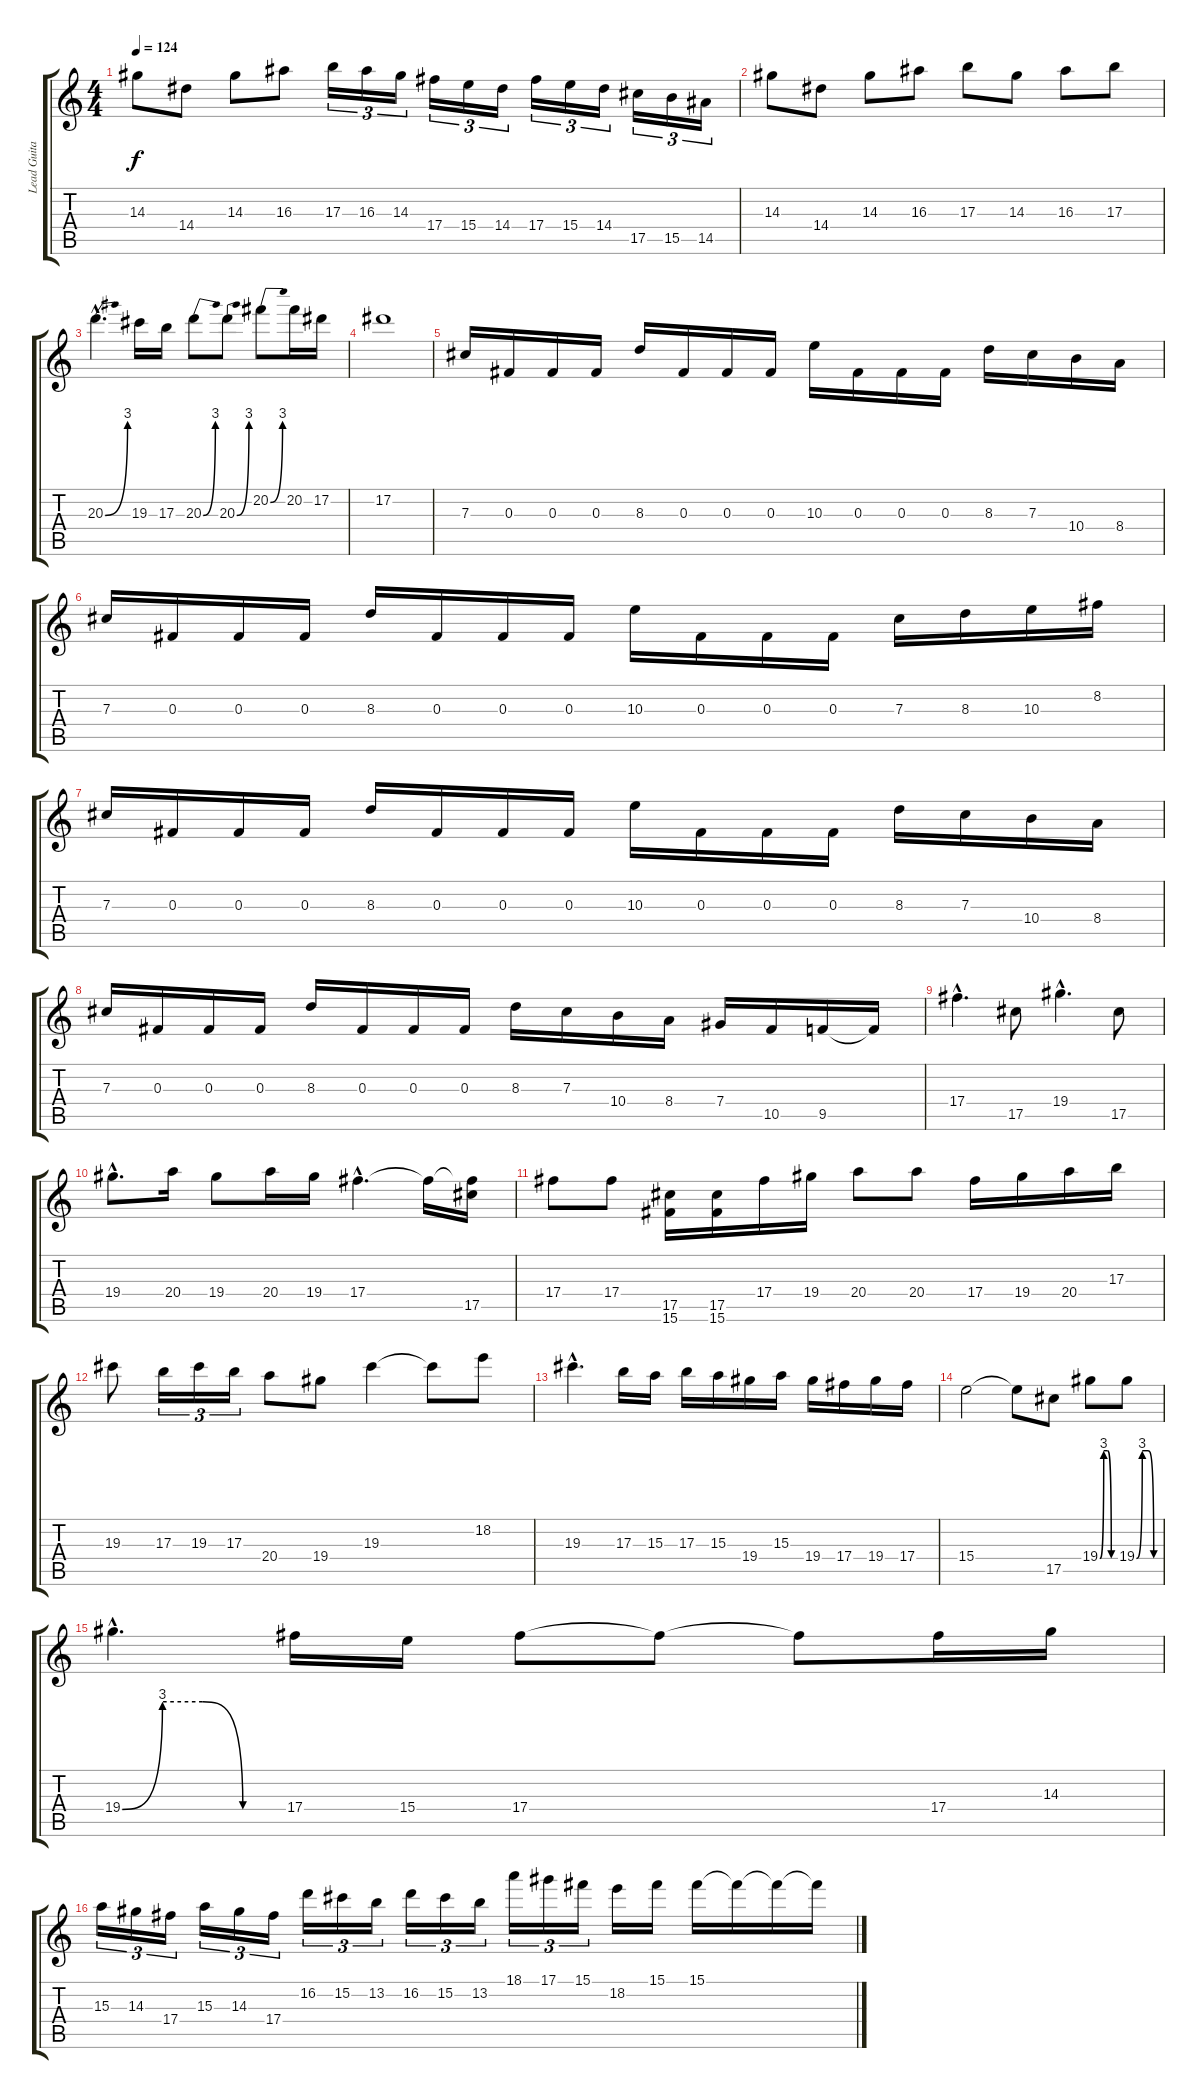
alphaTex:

\track ("Lead Guitar" "Lead Guita") {instrument distortionguitar}
\staff {score tabs}
\tuning (Eb4 Bb3 Gb3 Db3 Ab2 Eb2) {hide}
\ts (4 4)
\tempo 124
\clef g2
\ks c
14.3.8{dy f} 14.4.8 14.3.8 16.3.8 17.3.16{tu (3 2)} 16.3.16{tu (3 2)} 14.3.16{tu (3 2)} 17.4.16{tu (3 2)} 15.4.16{tu (3 2)} 14.4.16{tu (3 2)} 17.4.16{tu (3 2)} 15.4.16{tu (3 2)} 14.4.16{tu (3 2)} 17.5.16{tu (3 2)} 15.5.16{tu (3 2)} 14.5.16{tu (3 2)} |
14.3.8 14.4.8 14.3.8 16.3.8 17.3.8 14.3.8 16.3.8 17.3.8 |
20.3{be (bend 0 0 60 12) hac}.4{d} 19.3.16 17.3.16 20.3{be (bend 0 0 60 12)}.8 20.3{be (bend 0 0 60 12)}.8 20.2{be (bend 0 0 60 12)}.8 20.2.16 17.2.16 |
17.2.1 |
7.3.16 0.3.16 0.3.16 0.3.16 8.3.16 0.3.16 0.3.16 0.3.16 10.3.16 0.3.16 0.3.16 0.3.16 8.3.16 7.3.16 10.4.16 8.4.16 |
7.3.16 0.3.16 0.3.16 0.3.16 8.3.16 0.3.16 0.3.16 0.3.16 10.3.16 0.3.16 0.3.16 0.3.16 7.3.16 8.3.16 10.3.16 8.2.16 |
7.3.16 0.3.16 0.3.16 0.3.16 8.3.16 0.3.16 0.3.16 0.3.16 10.3.16 0.3.16 0.3.16 0.3.16 8.3.16 7.3.16 10.4.16 8.4.16 |
7.3.16 0.3.16 0.3.16 0.3.16 8.3.16 0.3.16 0.3.16 0.3.16 8.3.16 7.3.16 10.4.16 8.4.16 7.4.16 10.5.16 9.5.16 9.5{t}.16 |
17.4{hac}.4{d} 17.5.8 19.4{hac}.4{d} 17.5.8 |
19.4{hac}.8{d} 20.4.16 19.4.8 20.4.16 19.4.16 17.4{hac}.4{d} 17.4{t}.16 (17.4{t} 17.5).16 |
17.4.8 17.4.8 (17.5 15.6).16 (17.5 15.6).16 17.4.16 19.4.16 20.4.8 20.4.8 17.4.16 19.4.16 20.4.16 17.3.16 |
19.3.8 17.3.16{tu (3 2)} 19.3.16{tu (3 2)} 17.3.16{tu (3 2)} 20.4.8 19.4.8 19.3.4 19.3{t}.8 18.2.8 |
19.3{hac}.4{d} 17.3.16 15.3.16 17.3.16 15.3.16 19.4.16 15.3.16 19.4.16 17.4.16 19.4.16 17.4.16 |
15.4.2 15.4{t}.8 17.5.8 19.4{be (custom 0 0 15 12 30 12 45 0 60 0)}.8 19.4{be (custom 0 0 15 12 30 12 45 0 60 0)}.8 |
19.4{be (custom 0 0 15 12 30 12 45 0 60 0) hac}.4{d} 17.4.16 15.4.16 17.4.8 17.4{t}.8 17.4{t}.8 17.4.16 14.3.16 |
15.3.16{tu (3 2)} 14.3.16{tu (3 2)} 17.4.16{tu (3 2)} 15.3.16{tu (3 2)} 14.3.16{tu (3 2)} 17.4.16{tu (3 2)} 16.2.16{tu (3 2)} 15.2.16{tu (3 2)} 13.2.16{tu (3 2)} 16.2.16{tu (3 2)} 15.2.16{tu (3 2)} 13.2.16{tu (3 2)} 18.1.16{tu (3 2)} 17.1.16{tu (3 2)} 15.1.16{tu (3 2)} 18.2.16 15.1.16 15.1.16 15.1{t}.16 15.1{t}.16 15.1{t}.16
